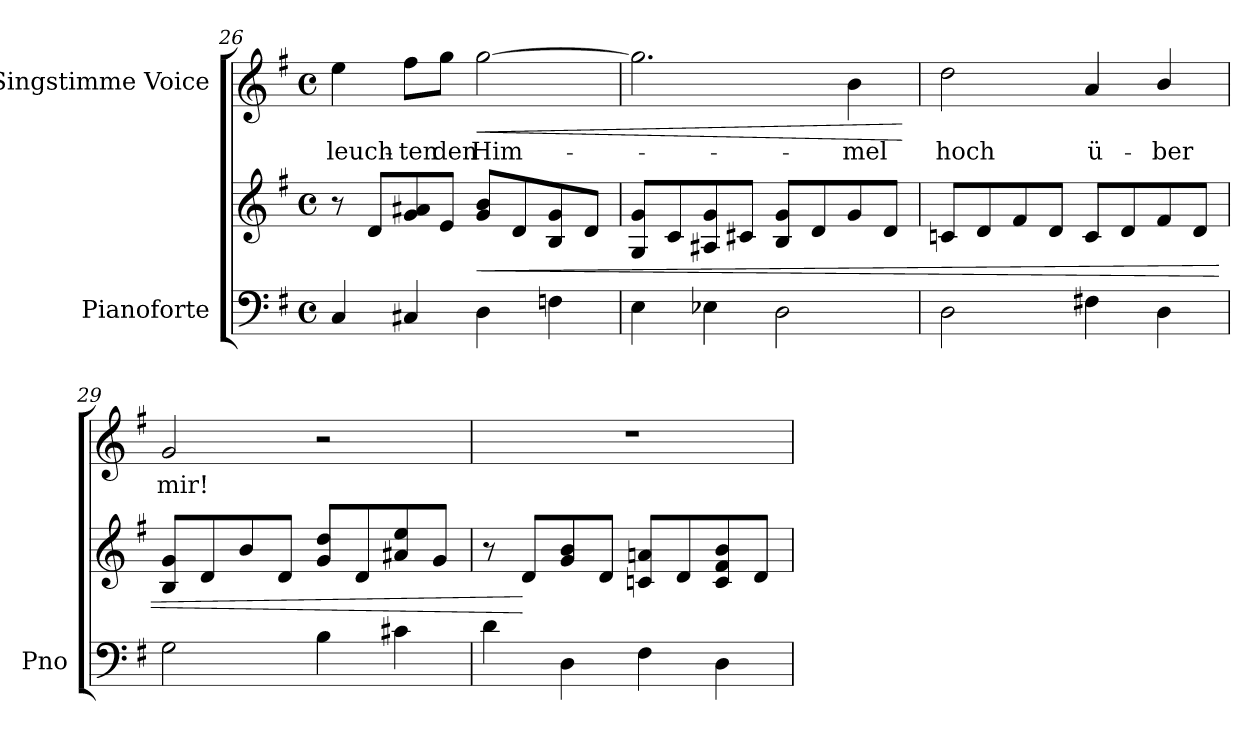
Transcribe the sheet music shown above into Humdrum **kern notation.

**kern	**kern	**dynam	**kern	**text	**dynam
*part2	*part2	*part2	*part1	*part1	*part1
*staff3	*staff2	*staff2/3	*staff1	*staff1	*staff1
*I"Pianoforte	*	*	*I"Singstimme Voice	*	*
*I'Pno	*	*	*	*	*
*clefF4	*clefG2	*	*clefG2	*	*
*k[f#]	*k[f#]	*	*k[f#]	*	*
*M4/4	*M4/4	*	*M4/4	*	*
*met(c)	*met(c)	*	*met(c)	*	*
=26	=26	=26	=26	=26	=26
!	!	!	!	!LO:LY:b	!
4C/	8r	.	4ee\	leuch-	.
.	8d/L	.	.	.	.
!	!	!	!	!LO:LY:b	!
4C#X/	8g/ 8a#X/	.	8ff#\L	-ten	.
!	!	!	!	!LO:LY:b	!
.	8e/J	.	8gg\J	den	.
!	!	!LO:HP:b	!	!LO:LY:b	!LO:HP:b
4D\	8g/ 8b/L	<	[2gg\	Him-	<
.	8d/	.	.	.	.
4Fn\	8B/ 8g/	.	.	.	.
.	8d/J	.	.	.	.
!!LO:PB:g=z
=27	=27	=27	=27	=27	=27
4E\	8G/ 8g/L	.	2.gg\]	.	.
.	8c/	.	.	.	.
4E-X\	8A#X/ 8g/	.	.	.	.
.	8c#X/J	.	.	.	.
2D\	8B/ 8g/L	.	.	.	.
.	8d/	.	.	.	.
!	!	!	!	!LO:LY:b	!
.	8g/	.	4b\	-mel	.
.	8d/J	.	.	.	.
.	.	.	.	.	[
!!LO:LB:g=z
=28	=28	=28	=28	=28	=28
!	!	!	!	!LO:LY:b	!
2D\	8cn/L	.	2dd\	hoch	.
.	8d/	.	.	.	.
.	8f#/	.	.	.	.
.	8d/J	.	.	.	.
!	!	!	!	!LO:LY:b	!
4F#X\	8c/L	.	4a/	ü-	.
.	8d/	.	.	.	.
!	!	!	!	!LO:LY:b	!
4D\	8f#/	.	4b/	-ber	.
.	8d/J	.	.	.	.
=29	=29	=29	=29	=29	=29
!	!	!	!	!LO:LY:b	!
2G\	8B/ 8g/L	.	2g/	mir!	.
.	8d/	.	.	.	.
.	8b/	.	.	.	.
.	8d/J	.	.	.	.
4B\	8g/ 8dd/L	.	2r	.	.
.	8d/	.	.	.	.
4c#X\	8a#X/ 8ee/	.	.	.	.
.	8g/J	.	.	.	.
=30	=30	=30	=30	=30	=30
4d\	8r	.	1r	.	.
.	8d/L	[	.	.	.
4D\	8g/ 8b/	.	.	.	.
.	8d/J	.	.	.	.
4F#\	8cn/ 8an/L	.	.	.	.
.	8d/	.	.	.	.
4D\	8c/ 8f#/ 8b/	.	.	.	.
.	8d/J	.	.	.	.
=	=	=	=	=	=
*-	*-	*-	*-	*-	*-
